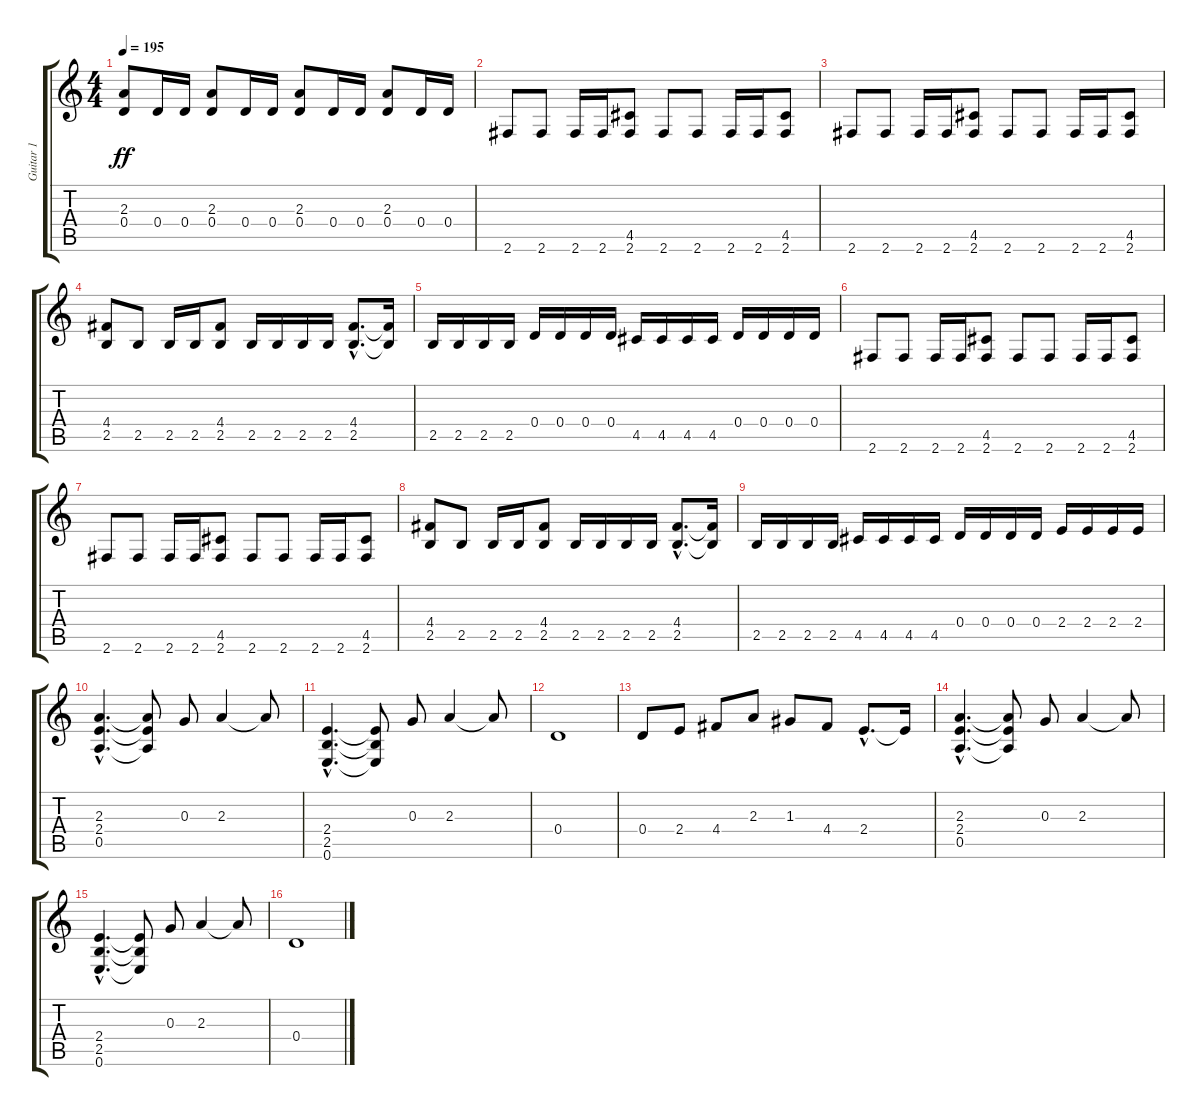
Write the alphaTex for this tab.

\track ("Guitar 1" "Guitar 1") {instrument distortionguitar}
\staff {score tabs}
\tuning (E4 B3 G3 D3 A2 E2) {hide}
\ts (4 4)
\tempo 195
\clef g2
\ks c
(2.3 0.4).8{dy ff} 0.4.16 0.4.16 (2.3 0.4).8 0.4.16 0.4.16 (2.3 0.4).8 0.4.16 0.4.16 (2.3 0.4).8 0.4.16 0.4.16 |
2.6.8 2.6.8 2.6.16 2.6.16 (4.5 2.6).8 2.6.8 2.6.8 2.6.16 2.6.16 (4.5 2.6).8 |
2.6.8 2.6.8 2.6.16 2.6.16 (4.5 2.6).8 2.6.8 2.6.8 2.6.16 2.6.16 (4.5 2.6).8 |
(4.4 2.5).8 2.5.8 2.5.16 2.5.16 (4.4 2.5).8 2.5.16 2.5.16 2.5.16 2.5.16 (4.4{hac} 2.5{hac}).8{d} (4.4{t} 2.5{t}).16 |
2.5.16 2.5.16 2.5.16 2.5.16 0.4.16 0.4.16 0.4.16 0.4.16 4.5.16 4.5.16 4.5.16 4.5.16 0.4.16 0.4.16 0.4.16 0.4.16 |
2.6.8 2.6.8 2.6.16 2.6.16 (4.5 2.6).8 2.6.8 2.6.8 2.6.16 2.6.16 (4.5 2.6).8 |
2.6.8 2.6.8 2.6.16 2.6.16 (4.5 2.6).8 2.6.8 2.6.8 2.6.16 2.6.16 (4.5 2.6).8 |
(4.4 2.5).8 2.5.8 2.5.16 2.5.16 (4.4 2.5).8 2.5.16 2.5.16 2.5.16 2.5.16 (4.4{hac} 2.5{hac}).8{d} (4.4{t} 2.5{t}).16 |
2.5.16 2.5.16 2.5.16 2.5.16 4.5.16 4.5.16 4.5.16 4.5.16 0.4.16 0.4.16 0.4.16 0.4.16 2.4.16 2.4.16 2.4.16 2.4.16 |
(2.3{hac} 2.4{hac} 0.5{hac}).4{d} (2.3{t} 2.4{t} 0.5{t}).8 0.3.8 2.3.4 2.3{t}.8 |
(2.4{hac} 2.5{hac} 0.6{hac}).4{d} (2.4{t} 2.5{t} 0.6{t}).8 0.3.8 2.3.4 2.3{t}.8 |
0.4.1 |
0.4.8 2.4.8 4.4.8 2.3.8 1.3.8 4.4.8 2.4{hac}.8{d} 2.4{t}.16 |
(2.3{hac} 2.4{hac} 0.5{hac}).4{d} (2.3{t} 2.4{t} 0.5{t}).8 0.3.8 2.3.4 2.3{t}.8 |
(2.4{hac} 2.5{hac} 0.6{hac}).4{d} (2.4{t} 2.5{t} 0.6{t}).8 0.3.8 2.3.4 2.3{t}.8 |
0.4.1
